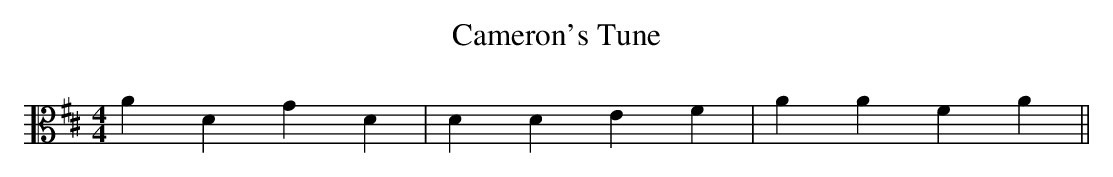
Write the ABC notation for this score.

X:1
T:Cameron's Tune
M:4/4
L:1/4
K:D clef=alto
ADGD|DDEF|AAFA||
